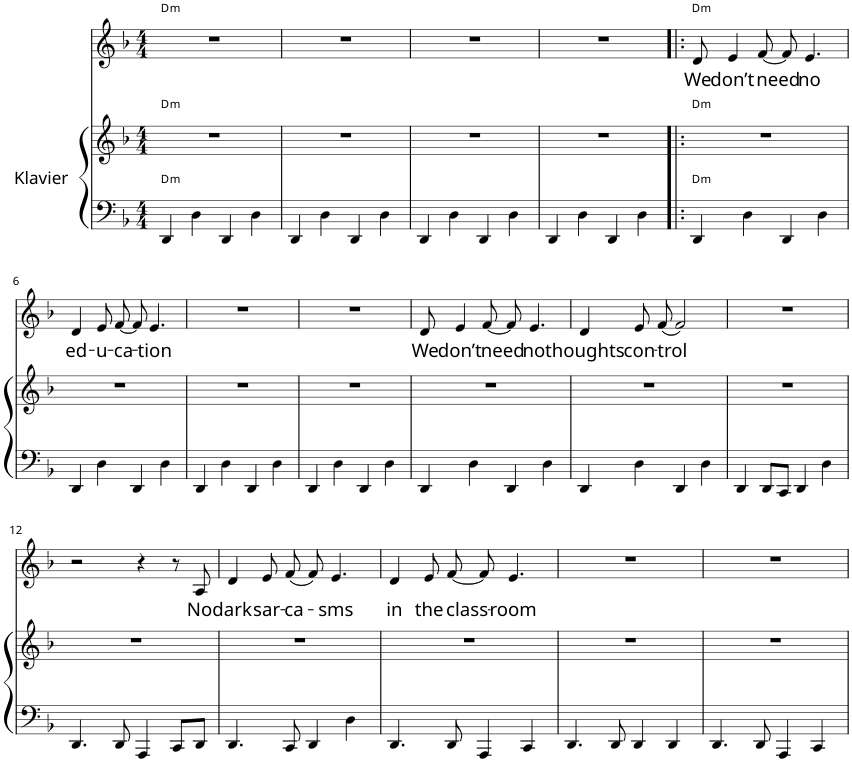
**kern	**kern	**harte	**kern	**text	**harte
*part2	*part2	*part2	*part1	*part1	*part1
*staff3	*staff2	*	*staff1	*staff1	*
*I"Klavier	*	*	*I"Voice	*	*
*clefF4	*clefG2	*	*clefG2	*	*
*k[b-]	*k[b-]	*	*k[b-]	*	*
*F:	*F:	*	*F:	*	*
*M4/4	*M4/4	*	*M4/4	*	*
=1	=1	=1	=1	=1	=1
!	!	!LO:H:n=1:kt=m	!	!	!
!	!	!LO:H:n=2:kt=m	!	!	!LO:H:kt=m
4DD/	1r	D:min D:min	1r	.	D:min
4D\	.	.	.	.	.
4DD/	.	.	.	.	.
4D\	.	.	.	.	.
=2	=2	=2	=2	=2	=2
4DD/	1r	.	1r	.	.
4D\	.	.	.	.	.
4DD/	.	.	.	.	.
4D\	.	.	.	.	.
=3	=3	=3	=3	=3	=3
4DD/	1r	.	1r	.	.
4D\	.	.	.	.	.
4DD/	.	.	.	.	.
4D\	.	.	.	.	.
=4	=4	=4	=4	=4	=4
4DD/	1r	.	1r	.	.
4D\	.	.	.	.	.
4DD/	.	.	.	.	.
4D\	.	.	.	.	.
=5!|:	=5!|:	=5!|:	=5!|:	=5!|:	=5!|:
!	!	!LO:H:n=1:kt=m	!	!LO:LY:b	!
!	!	!LO:H:n=2:kt=m	!	!	!LO:H:kt=m
4DD/	1r	D:min D:min	8d/	We	D:min
!	!	!	!	!LO:LY:b	!
.	.	.	4e/	don’t	.
4D\	.	.	.	.	.
!	!	!	!	!LO:LY:b	!
.	.	.	[8f/	need	.
4DD/	.	.	8f/]	.	.
!	!	!	!	!LO:LY:b	!
.	.	.	4.e/	no	.
4D\	.	.	.	.	.
!!LO:LB:g=z
=6	=6	=6	=6	=6	=6
!	!	!	!	!LO:LY:b	!
4DD/	1r	.	4d/	ed-	.
!	!	!	!	!LO:LY:b	!
4D\	.	.	8e/L	-u-	.
!	!	!	!	!LO:LY:b	!
.	.	.	[8f/J	-ca-	.
4DD/	.	.	8f/]	.	.
!	!	!	!	!LO:LY:b	!
.	.	.	4.e/	-tion	.
4D\	.	.	.	.	.
=7	=7	=7	=7	=7	=7
4DD/	1r	.	1r	.	.
4D\	.	.	.	.	.
4DD/	.	.	.	.	.
4D\	.	.	.	.	.
=8	=8	=8	=8	=8	=8
4DD/	1r	.	1r	.	.
4D\	.	.	.	.	.
4DD/	.	.	.	.	.
4D\	.	.	.	.	.
=9	=9	=9	=9	=9	=9
!	!	!	!	!LO:LY:b	!
4DD/	1r	.	8d/	We	.
!	!	!	!	!LO:LY:b	!
.	.	.	4e/	don’t	.
4D\	.	.	.	.	.
!	!	!	!	!LO:LY:b	!
.	.	.	[8f/	need	.
4DD/	.	.	8f/]	.	.
!	!	!	!	!LO:LY:b	!
.	.	.	4.e/	no	.
4D\	.	.	.	.	.
=10	=10	=10	=10	=10	=10
!	!	!	!	!LO:LY:b	!
4DD/	1r	.	4d/	thoughts	.
!	!	!	!	!LO:LY:b	!
4D\	.	.	8e/L	con-	.
!	!	!	!	!LO:LY:b	!
.	.	.	(8f/J	-trol	.
4DD/	.	.	2f/)	.	.
4D\	.	.	.	.	.
=11	=11	=11	=11	=11	=11
4DD/	1r	.	1r	.	.
8DD/L	.	.	.	.	.
8CC/J	.	.	.	.	.
4DD/	.	.	.	.	.
4D\	.	.	.	.	.
!!LO:LB:g=z
=12	=12	=12	=12	=12	=12
4.DD/	1r	.	2r	.	.
8DD/	.	.	.	.	.
4AAA/	.	.	4r	.	.
8CC/L	.	.	8r	.	.
!	!	!	!	!LO:LY:b	!
8DD/J	.	.	8A/	No	.
=13	=13	=13	=13	=13	=13
!	!	!	!	!LO:LY:b	!
4.DD/	1r	.	4d/	dark	.
!	!	!	!	!LO:LY:b	!
.	.	.	8e/L	sar-	.
!	!	!	!	!LO:LY:b	!
8CC/	.	.	(8f/J	-ca-	.
4DD/	.	.	8f/)	.	.
!	!	!	!	!LO:LY:b	!
.	.	.	4.e/	-sms	.
4D\	.	.	.	.	.
=14	=14	=14	=14	=14	=14
!	!	!	!	!LO:LY:b	!
4.DD/	1r	.	4d/	in	.
!	!	!	!	!LO:LY:b	!
.	.	.	8e/L	the	.
!	!	!	!	!LO:LY:b	!
8DD/	.	.	[8f/J	class-	.
4AAA/	.	.	8f/]	.	.
!	!	!	!	!LO:LY:b	!
.	.	.	4.e/	-room	.
4CC/	.	.	.	.	.
=15	=15	=15	=15	=15	=15
4.DD/	1r	.	1r	.	.
8DD/	.	.	.	.	.
4DD/	.	.	.	.	.
4DD/	.	.	.	.	.
=16	=16	=16	=16	=16	=16
4.DD/	1r	.	1r	.	.
8DD/	.	.	.	.	.
4AAA/	.	.	.	.	.
4CC/	.	.	.	.	.
=	=	=	=	=	=
*-	*-	*-	*-	*-	*-
